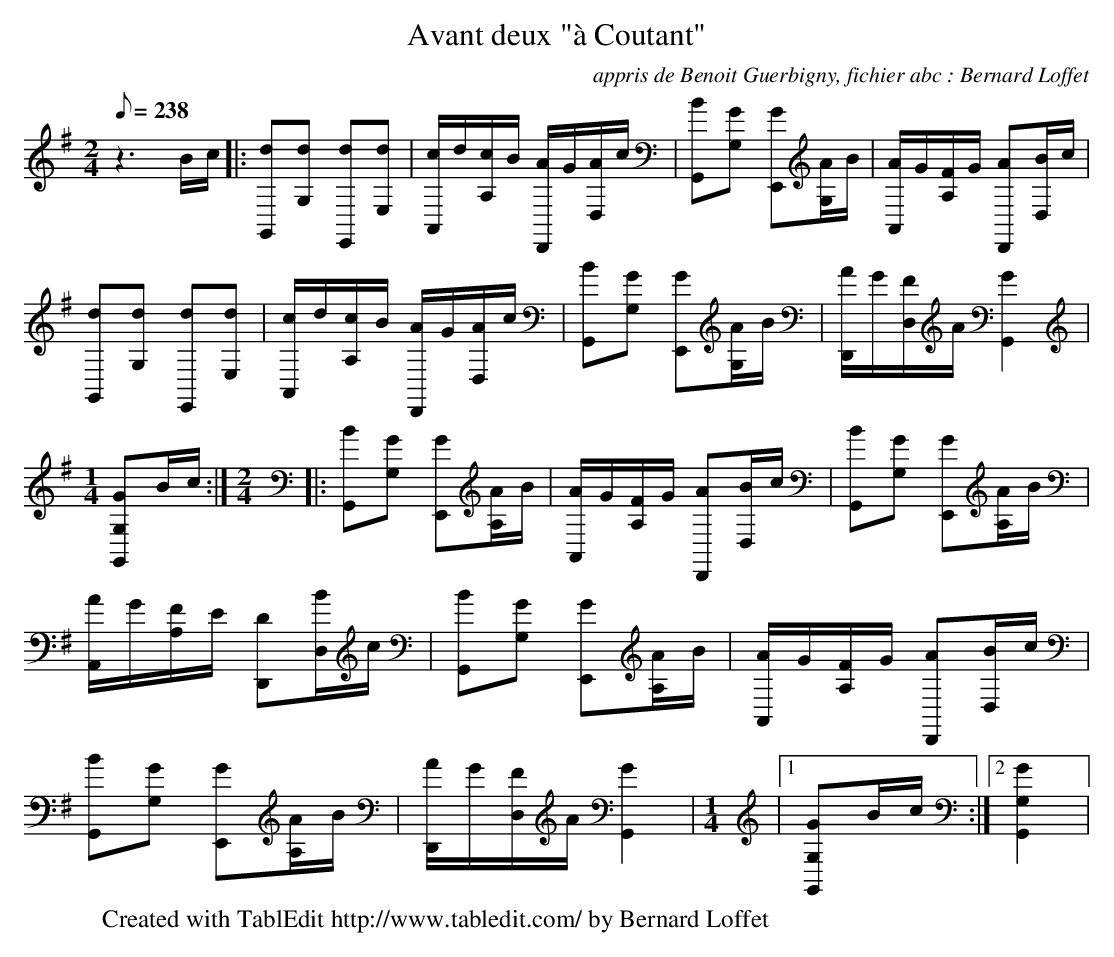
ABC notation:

X:1
T:Avant deux "à Coutant"
C:appris de Benoit Guerbigny, fichier abc : Bernard Loffet
L:1/8
Q:238
M:2/4
K:G
 z3B/c/ |: [dG,,][dG,] [dE,,][dE,] | [c/A,,/]d/[c/A,/]B/ [A/D,,/]G/[A/D,/]c/ | [BG,,][GG,] [GE,,][A/G,/]B/ | \
 [A/A,,/]G/[F/A,/]G/ [AD,,][B/D,/]c/ | [dG,,][dG,] [dE,,][dE,] | [c/A,,/]d/[c/A,/]B/ [A/D,,/]G/[A/D,/]c/ | \
 [BG,,][GG,] [GE,,][A/G,/]B/ | [A/D,,/]G/[F/D,/]A/ [G2G,,2] | \
M:1/4
 [GG,,G,]B/c/ :| \
M:2/4
|: [BG,,][GG,] [GE,,][A/A,/]B/ | [A/A,,/]G/[F/A,/]G/ [AD,,][B/D,/]c/ | [BG,,][GG,] [GE,,][A/A,/]B/ | \
 [A/A,,/]G/[F/A,/]E/ [DD,,][B/D,/]c/ | [BG,,][GG,] [GE,,][A/A,/]B/ | [A/A,,/]G/[F/A,/]G/ [AD,,][B/D,/]c/ | \
 [BG,,][GG,] [GE,,][A/A,/]B/ | [A/D,,/]G/[F/D,/]A/ [G2G,,2] | \
M:1/4
|1 [GG,,G,]B/c/ :|2 [G2G,,2G,2] | \
W:Created with TablEdit http://www.tabledit.com/ by Bernard Loffet
